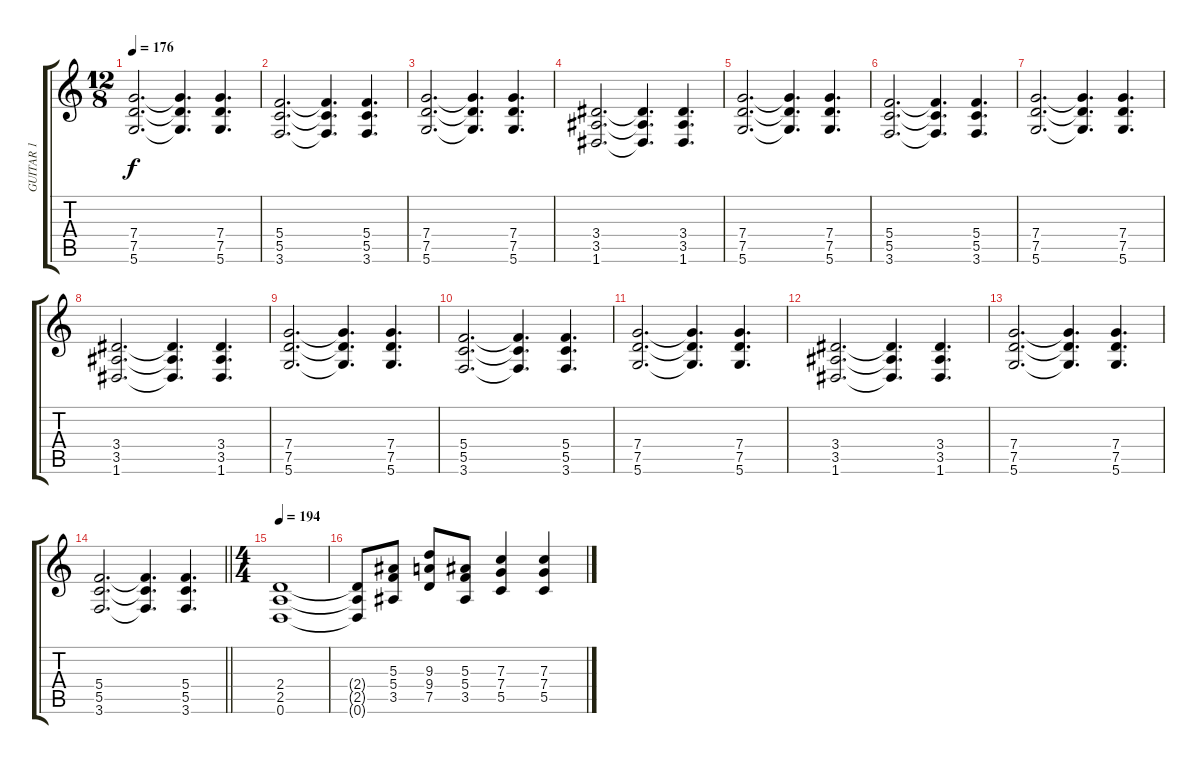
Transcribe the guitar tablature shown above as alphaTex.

\track ("GUITAR 1" "GUITAR 1") {instrument overdrivenguitar}
\staff {score tabs}
\tuning (D4 A3 F3 C3 G2 D2) {hide}
\ts (12 8)
\tempo 176
\clef g2
\ks c
(7.4 7.5 5.6).2{d dy f} (7.4{t} 7.5{t} 5.6{t}).4{d} (7.4 7.5 5.6).4{d} |
(5.4 5.5 3.6).2{d} (5.4{t} 5.5{t} 3.6{t}).4{d} (5.4 5.5 3.6).4{d} |
(7.4 7.5 5.6).2{d} (7.4{t} 7.5{t} 5.6{t}).4{d} (7.4 7.5 5.6).4{d} |
(3.4 3.5 1.6).2{d} (3.4{t} 3.5{t} 1.6{t}).4{d} (3.4 3.5 1.6).4{d} |
(7.4 7.5 5.6).2{d} (7.4{t} 7.5{t} 5.6{t}).4{d} (7.4 7.5 5.6).4{d} |
(5.4 5.5 3.6).2{d} (5.4{t} 5.5{t} 3.6{t}).4{d} (5.4 5.5 3.6).4{d} |
(7.4 7.5 5.6).2{d} (7.4{t} 7.5{t} 5.6{t}).4{d} (7.4 7.5 5.6).4{d} |
(3.4 3.5 1.6).2{d} (3.4{t} 3.5{t} 1.6{t}).4{d} (3.4 3.5 1.6).4{d} |
(7.4 7.5 5.6).2{d} (7.4{t} 7.5{t} 5.6{t}).4{d} (7.4 7.5 5.6).4{d} |
(5.4 5.5 3.6).2{d} (5.4{t} 5.5{t} 3.6{t}).4{d} (5.4 5.5 3.6).4{d} |
(7.4 7.5 5.6).2{d} (7.4{t} 7.5{t} 5.6{t}).4{d} (7.4 7.5 5.6).4{d} |
(3.4 3.5 1.6).2{d} (3.4{t} 3.5{t} 1.6{t}).4{d} (3.4 3.5 1.6).4{d} |
(7.4 7.5 5.6).2{d} (7.4{t} 7.5{t} 5.6{t}).4{d} (7.4 7.5 5.6).4{d} |
\barLineRight lightlight
(5.4 5.5 3.6).2{d} (5.4{t} 5.5{t} 3.6{t}).4{d} (5.4 5.5 3.6).4{d} |
\ts (4 4)
\tempo 194
(2.4 2.5 0.6).1 |
(2.4{t} 2.5{t} 0.6{t}).8 (5.3 5.4 3.5).8 (9.3 9.4 7.5).8 (5.3 5.4 3.5).8 (7.3 7.4 5.5).4 (7.3 7.4 5.5).4
